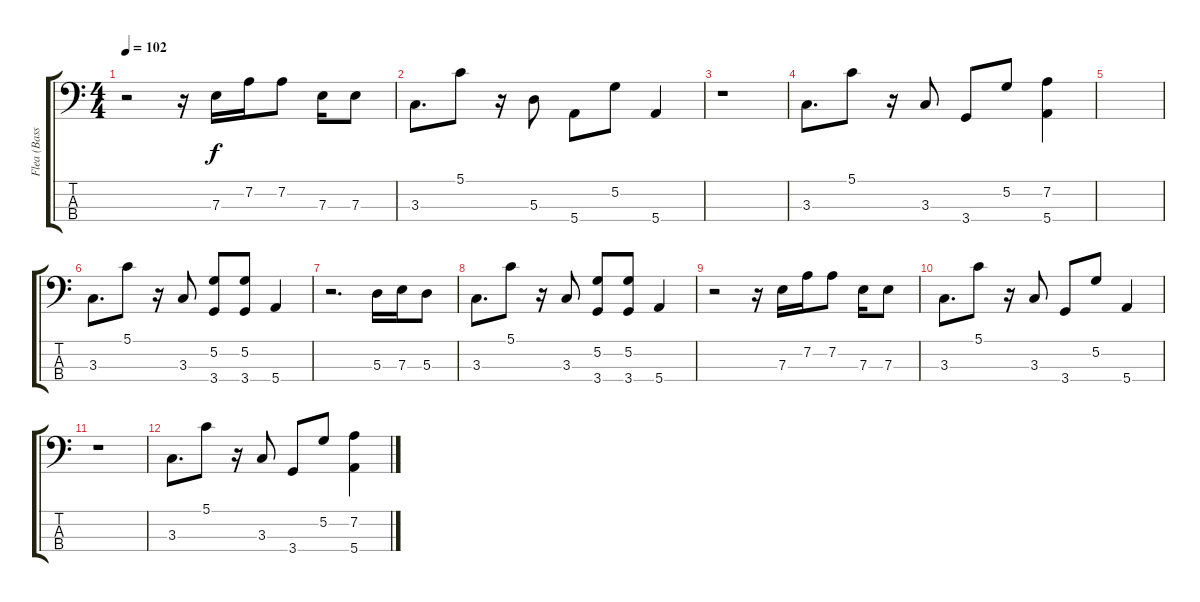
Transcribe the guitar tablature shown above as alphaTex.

\track ("Flea (Basse)" "Flea (Bass") {instrument electricbassfinger}
\staff {score tabs}
\tuning (G2 D2 A1 E1) {hide}
\ts (4 4)
\tempo 102
\clef f4
\ks c
r.2{dy f} r.16 7.3.16 7.2.16 7.2.8 7.3.16 7.3.8 |
3.3.8{d} 5.1.8 r.16 5.3.8 5.4.8 5.2.8 5.4.4 |
r.1 |
3.3.8{d} 5.1.8 r.16 3.3.8 3.4.8 5.2.8 (7.2 5.4).4 |
|
3.3.8{d} 5.1.8 r.16 3.3.8 (5.2 3.4).8 (5.2 3.4).8 5.4.4 |
r.2{d} 5.3.16 7.3.16 5.3.8 |
3.3.8{d} 5.1.8 r.16 3.3.8 (5.2 3.4).8 (5.2 3.4).8 5.4.4 |
r.2 r.16 7.3.16 7.2.16 7.2.8 7.3.16 7.3.8 |
3.3.8{d} 5.1.8 r.16 3.3.8 3.4.8 5.2.8 5.4.4 |
r.1 |
3.3.8{d} 5.1.8 r.16 3.3.8 3.4.8 5.2.8 (7.2 5.4).4
